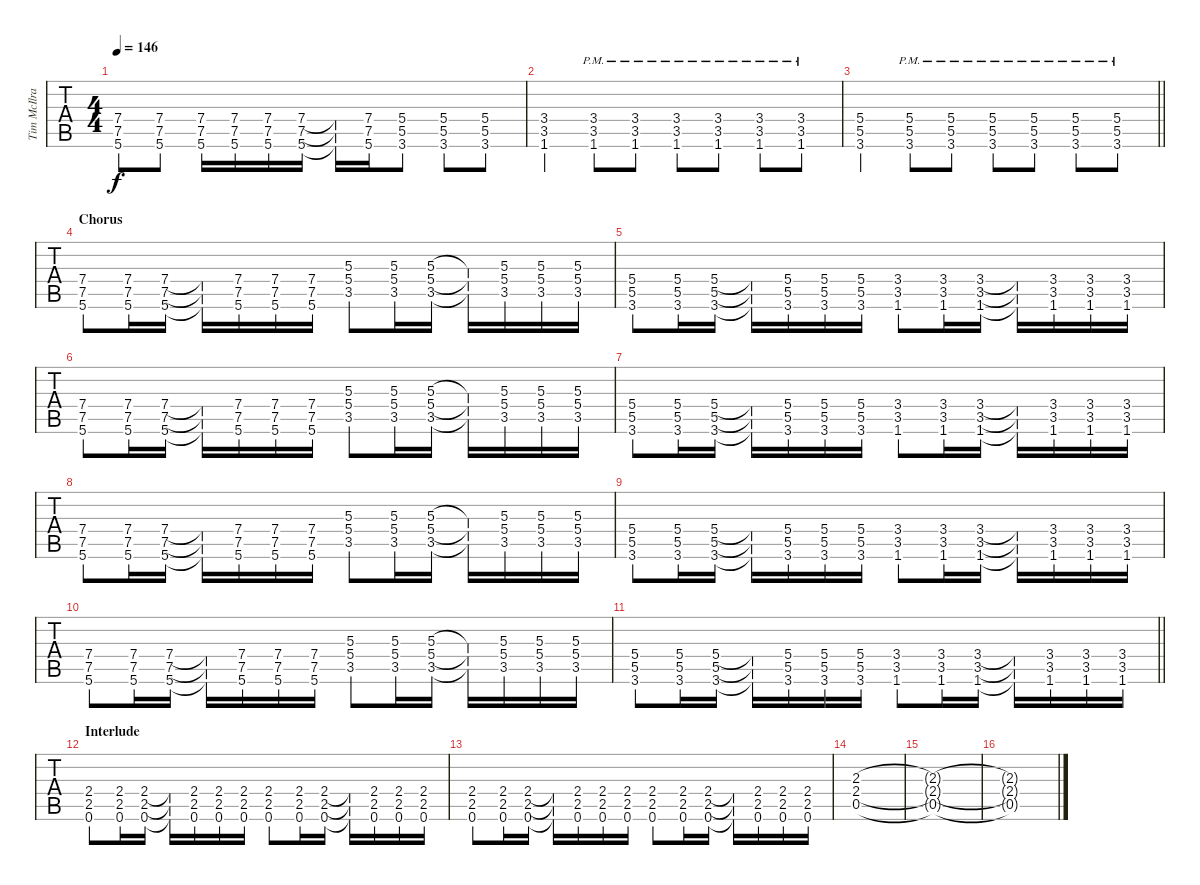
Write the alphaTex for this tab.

\track ("Tim McIlrath - Guitar One" "Tim McIlra") {instrument distortionguitar}
\staff {tabs}
\tuning (Eb4 Bb3 Gb3 Db3 Ab2 Eb2) {hide}
\ts (4 4)
\tempo 146
\clef g2
\ks c
(7.4 7.5 5.6).8{dy f} (7.4 7.5 5.6).8 (7.4 7.5 5.6).16 (7.4 7.5 5.6).16 (7.4 7.5 5.6).16 (7.4 7.5 5.6).16 (7.4{t} 7.5{t} 5.6{t}).16 (7.4 7.5 5.6).16 (5.4 5.5 3.6).8 (5.4 5.5 3.6).8 (5.4 5.5 3.6).8 |
(3.4 3.5 1.6).4 (3.4{pm} 3.5{pm} 1.6{pm}).8 (3.4{pm} 3.5{pm} 1.6{pm}).8 (3.4{pm} 3.5{pm} 1.6{pm}).8 (3.4{pm} 3.5{pm} 1.6{pm}).8 (3.4{pm} 3.5{pm} 1.6{pm}).8 (3.4{pm} 3.5{pm} 1.6{pm}).8 |
\barLineRight lightlight
(5.4 5.5 3.6).4 (5.4{pm} 5.5{pm} 3.6{pm}).8 (5.4{pm} 5.5{pm} 3.6{pm}).8 (5.4{pm} 5.5{pm} 3.6{pm}).8 (5.4{pm} 5.5{pm} 3.6{pm}).8 (5.4{pm} 5.5{pm} 3.6{pm}).8 (5.4{pm} 5.5{pm} 3.6{pm}).8 |
\section ("" "Chorus")
(7.4 7.5 5.6).8 (7.4 7.5 5.6).16 (7.4 7.5 5.6).16 (7.4{t} 7.5{t} 5.6{t}).16 (7.4 7.5 5.6).16 (7.4 7.5 5.6).16 (7.4 7.5 5.6).16 (5.3 5.4 3.5).8 (5.3 5.4 3.5).16 (5.3 5.4 3.5).16 (5.3{t} 5.4{t} 3.5{t}).16 (5.3 5.4 3.5).16 (5.3 5.4 3.5).16 (5.3 5.4 3.5).16 |
(5.4 5.5 3.6).8 (5.4 5.5 3.6).16 (5.4 5.5 3.6).16 (5.4{t} 5.5{t} 3.6{t}).16 (5.4 5.5 3.6).16 (5.4 5.5 3.6).16 (5.4 5.5 3.6).16 (3.4 3.5 1.6).8 (3.4 3.5 1.6).16 (3.4 3.5 1.6).16 (3.4{t} 3.5{t} 1.6{t}).16 (3.4 3.5 1.6).16 (3.4 3.5 1.6).16 (3.4 3.5 1.6).16 |
(7.4 7.5 5.6).8 (7.4 7.5 5.6).16 (7.4 7.5 5.6).16 (7.4{t} 7.5{t} 5.6{t}).16 (7.4 7.5 5.6).16 (7.4 7.5 5.6).16 (7.4 7.5 5.6).16 (5.3 5.4 3.5).8 (5.3 5.4 3.5).16 (5.3 5.4 3.5).16 (5.3{t} 5.4{t} 3.5{t}).16 (5.3 5.4 3.5).16 (5.3 5.4 3.5).16 (5.3 5.4 3.5).16 |
(5.4 5.5 3.6).8 (5.4 5.5 3.6).16 (5.4 5.5 3.6).16 (5.4{t} 5.5{t} 3.6{t}).16 (5.4 5.5 3.6).16 (5.4 5.5 3.6).16 (5.4 5.5 3.6).16 (3.4 3.5 1.6).8 (3.4 3.5 1.6).16 (3.4 3.5 1.6).16 (3.4{t} 3.5{t} 1.6{t}).16 (3.4 3.5 1.6).16 (3.4 3.5 1.6).16 (3.4 3.5 1.6).16 |
(7.4 7.5 5.6).8 (7.4 7.5 5.6).16 (7.4 7.5 5.6).16 (7.4{t} 7.5{t} 5.6{t}).16 (7.4 7.5 5.6).16 (7.4 7.5 5.6).16 (7.4 7.5 5.6).16 (5.3 5.4 3.5).8 (5.3 5.4 3.5).16 (5.3 5.4 3.5).16 (5.3{t} 5.4{t} 3.5{t}).16 (5.3 5.4 3.5).16 (5.3 5.4 3.5).16 (5.3 5.4 3.5).16 |
(5.4 5.5 3.6).8 (5.4 5.5 3.6).16 (5.4 5.5 3.6).16 (5.4{t} 5.5{t} 3.6{t}).16 (5.4 5.5 3.6).16 (5.4 5.5 3.6).16 (5.4 5.5 3.6).16 (3.4 3.5 1.6).8 (3.4 3.5 1.6).16 (3.4 3.5 1.6).16 (3.4{t} 3.5{t} 1.6{t}).16 (3.4 3.5 1.6).16 (3.4 3.5 1.6).16 (3.4 3.5 1.6).16 |
(7.4 7.5 5.6).8 (7.4 7.5 5.6).16 (7.4 7.5 5.6).16 (7.4{t} 7.5{t} 5.6{t}).16 (7.4 7.5 5.6).16 (7.4 7.5 5.6).16 (7.4 7.5 5.6).16 (5.3 5.4 3.5).8 (5.3 5.4 3.5).16 (5.3 5.4 3.5).16 (5.3{t} 5.4{t} 3.5{t}).16 (5.3 5.4 3.5).16 (5.3 5.4 3.5).16 (5.3 5.4 3.5).16 |
\barLineRight lightlight
(5.4 5.5 3.6).8 (5.4 5.5 3.6).16 (5.4 5.5 3.6).16 (5.4{t} 5.5{t} 3.6{t}).16 (5.4 5.5 3.6).16 (5.4 5.5 3.6).16 (5.4 5.5 3.6).16 (3.4 3.5 1.6).8 (3.4 3.5 1.6).16 (3.4 3.5 1.6).16 (3.4{t} 3.5{t} 1.6{t}).16 (3.4 3.5 1.6).16 (3.4 3.5 1.6).16 (3.4 3.5 1.6).16 |
\section ("" "Interlude")
(2.4 2.5 0.6).8 (2.4 2.5 0.6).16 (2.4 2.5 0.6).16 (2.4{t} 2.5{t} 0.6{t}).16 (2.4 2.5 0.6).16 (2.4 2.5 0.6).16 (2.4 2.5 0.6).16 (2.4 2.5 0.6).8 (2.4 2.5 0.6).16 (2.4 2.5 0.6).16 (2.4{t} 2.5{t} 0.6{t}).16 (2.4 2.5 0.6).16 (2.4 2.5 0.6).16 (2.4 2.5 0.6).16 |
(2.4 2.5 0.6).8 (2.4 2.5 0.6).16 (2.4 2.5 0.6).16 (2.4{t} 2.5{t} 0.6{t}).16 (2.4 2.5 0.6).16 (2.4 2.5 0.6).16 (2.4 2.5 0.6).16 (2.4 2.5 0.6).8 (2.4 2.5 0.6).16 (2.4 2.5 0.6).16 (2.4{t} 2.5{t} 0.6{t}).16 (2.4 2.5 0.6).16 (2.4 2.5 0.6).16 (2.4 2.5 0.6).16 |
(2.3 2.4 0.5).1 |
(2.3{t} 2.4{t} 0.5{t}).1 |
(2.3{t} 2.4{t} 0.5{t}).1
